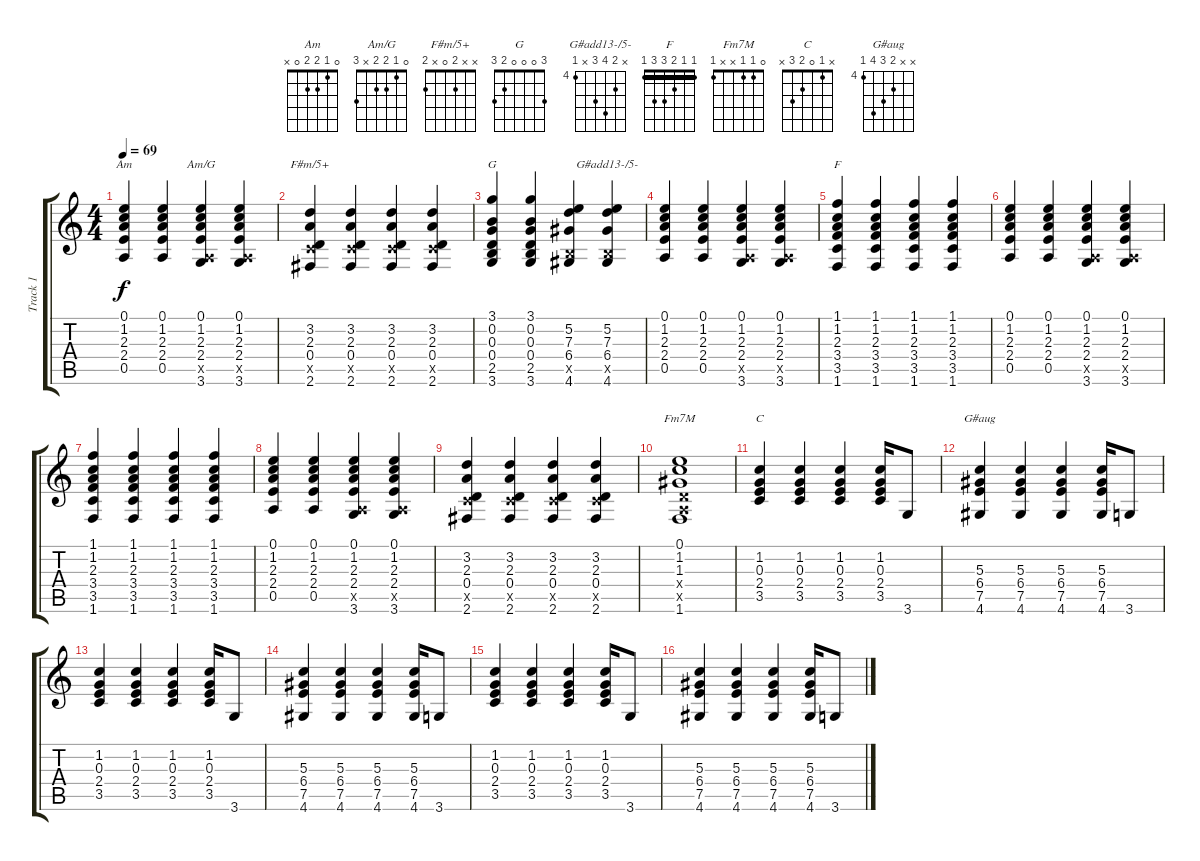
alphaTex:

\track ("Track 1" "Track 1") {instrument acousticguitarsteel}
\staff {score tabs}
\tuning (E4 B3 G3 D3 A2 E2) {hide}
\chord ("Am" 0 1 2 2 0 x)
\chord ("Am/G" 0 1 2 2 x 3)
\chord ("F#m/5+" x x 2 0 x 2)
\chord ("G" 3 0 0 0 2 3)
\chord ("G#add13-/5-" x 5 7 6 x 4) {firstfret 4}
\chord ("F" 1 1 2 3 3 1) {barre 1}
\chord ("Fm7M" 0 1 1 x x 1)
\chord ("C" x 1 0 2 3 x)
\chord ("G#aug" x x 5 6 7 4) {firstfret 4}
\ts (4 4)
\tempo 69
\clef g2
\ks c
(0.1 1.2 2.3 2.4 0.5).4{ch "Am" dy f} (0.1 1.2 2.3 2.4 0.5).4 (0.1 1.2 2.3 2.4 0.5{x} 3.6).4{ch "Am/G"} (0.1 1.2 2.3 2.4 0.5{x} 3.6).4 |
(3.2 2.3 0.4 3.5{x} 2.6).4{ch "F#m/5+"} (3.2 2.3 0.4 3.5{x} 2.6).4 (3.2 2.3 0.4 3.5{x} 2.6).4 (3.2 2.3 0.4 3.5{x} 2.6).4 |
(3.1 0.2 0.3 0.4 2.5 3.6).4{ch "G"} (3.1 0.2 0.3 0.4 2.5 3.6).4 (5.2 7.3 6.4 2.5{x} 4.6).4 (5.2 7.3 6.4 2.5{x} 4.6).4{ch "G#add13-/5-"} |
(0.1 1.2 2.3 2.4 0.5).4 (0.1 1.2 2.3 2.4 0.5).4 (0.1 1.2 2.3 2.4 0.5{x} 3.6).4 (0.1 1.2 2.3 2.4 0.5{x} 3.6).4 |
(1.1 1.2 2.3 3.4 3.5 1.6).4{ch "F"} (1.1 1.2 2.3 3.4 3.5 1.6).4 (1.1 1.2 2.3 3.4 3.5 1.6).4 (1.1 1.2 2.3 3.4 3.5 1.6).4 |
(0.1 1.2 2.3 2.4 0.5).4 (0.1 1.2 2.3 2.4 0.5).4 (0.1 1.2 2.3 2.4 0.5{x} 3.6).4 (0.1 1.2 2.3 2.4 0.5{x} 3.6).4 |
(1.1 1.2 2.3 3.4 3.5 1.6).4 (1.1 1.2 2.3 3.4 3.5 1.6).4 (1.1 1.2 2.3 3.4 3.5 1.6).4 (1.1 1.2 2.3 3.4 3.5 1.6).4 |
(0.1 1.2 2.3 2.4 0.5).4 (0.1 1.2 2.3 2.4 0.5).4 (0.1 1.2 2.3 2.4 0.5{x} 3.6).4 (0.1 1.2 2.3 2.4 0.5{x} 3.6).4 |
(3.2 2.3 0.4 3.5{x} 2.6).4 (3.2 2.3 0.4 3.5{x} 2.6).4 (3.2 2.3 0.4 3.5{x} 2.6).4 (3.2 2.3 0.4 3.5{x} 2.6).4 |
(0.1 1.2 1.3 0.4{x} 0.5{x} 1.6).1{ch "Fm7M"} |
(1.2 0.3 2.4 3.5).4{ch "C"} (1.2 0.3 2.4 3.5).4 (1.2 0.3 2.4 3.5).4 (1.2 0.3 2.4 3.5).16 3.6.8 |
(5.3 6.4 7.5 4.6).4{ch "G#aug"} (5.3 6.4 7.5 4.6).4 (5.3 6.4 7.5 4.6).4 (5.3 6.4 7.5 4.6).16 3.6.8 |
(1.2 0.3 2.4 3.5).4 (1.2 0.3 2.4 3.5).4 (1.2 0.3 2.4 3.5).4 (1.2 0.3 2.4 3.5).16 3.6.8 |
(5.3 6.4 7.5 4.6).4 (5.3 6.4 7.5 4.6).4 (5.3 6.4 7.5 4.6).4 (5.3 6.4 7.5 4.6).16 3.6.8 |
(1.2 0.3 2.4 3.5).4 (1.2 0.3 2.4 3.5).4 (1.2 0.3 2.4 3.5).4 (1.2 0.3 2.4 3.5).16 3.6.8 |
(5.3 6.4 7.5 4.6).4 (5.3 6.4 7.5 4.6).4 (5.3 6.4 7.5 4.6).4 (5.3 6.4 7.5 4.6).16 3.6.8
